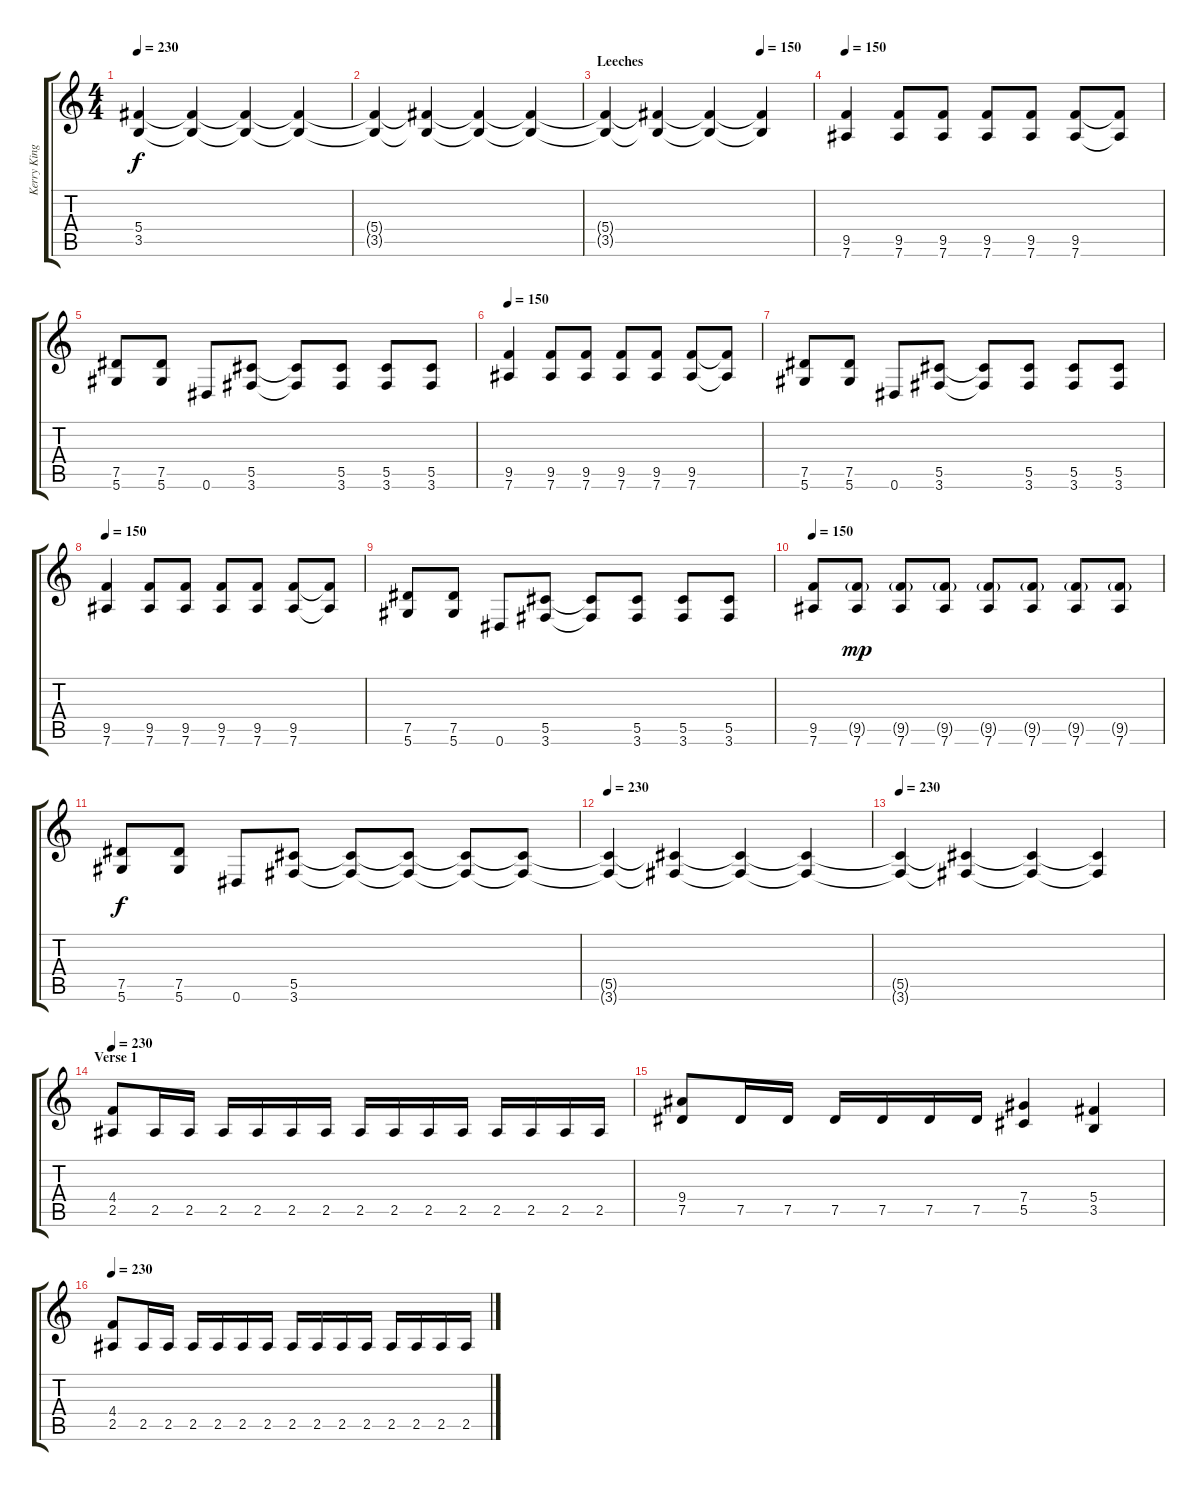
\track ("Kerry King" "Kerry King") {instrument distortionguitar}
\staff {score tabs}
\tuning (Eb4 Bb3 Gb3 Db3 Ab2 Eb2) {hide}
\ts (4 4)
\tempo 230
\clef g2
\ks c
(5.4{t} 3.5{t}).4{dy f} (5.4{t} 3.5{t}).4 (5.4{t} 3.5{t}).4 (5.4{t} 3.5{t}).4 |
(5.4{t} 3.5{t}).4 (5.4{t} 3.5{t}).4 (5.4{t} 3.5{t}).4 (5.4{t} 3.5{t}).4 |
\section ("" "Leeches")
\tempo (150 0.75)
(5.4{t} 3.5{t}).4 (5.4{t} 3.5{t}).4 (5.4{t} 3.5{t}).4 (5.4{t} 3.5{t}).4 |
\tempo 150
(9.5 7.6).4 (9.5 7.6).8 (9.5 7.6).8 (9.5 7.6).8 (9.5 7.6).8 (9.5 7.6).8 (9.5{t} 7.6{t}).8 |
(7.5 5.6).8 (7.5 5.6).8 0.6.8 (5.5 3.6).8 (5.5{t} 3.6{t}).8 (5.5 3.6).8 (5.5 3.6).8 (5.5 3.6).8 |
\tempo 150
(9.5 7.6).4 (9.5 7.6).8 (9.5 7.6).8 (9.5 7.6).8 (9.5 7.6).8 (9.5 7.6).8 (9.5{t} 7.6{t}).8 |
(7.5 5.6).8 (7.5 5.6).8 0.6.8 (5.5 3.6).8 (5.5{t} 3.6{t}).8 (5.5 3.6).8 (5.5 3.6).8 (5.5 3.6).8 |
\tempo 150
(9.5 7.6).4 (9.5 7.6).8 (9.5 7.6).8 (9.5 7.6).8 (9.5 7.6).8 (9.5 7.6).8 (9.5{t} 7.6{t}).8 |
(7.5 5.6).8 (7.5 5.6).8 0.6.8 (5.5 3.6).8 (5.5{t} 3.6{t}).8 (5.5 3.6).8 (5.5 3.6).8 (5.5 3.6).8 |
\tempo 150
(9.5 7.6).8 (9.5{g} 7.6).8{dy mp} (9.5{g} 7.6).8 (9.5{g} 7.6).8 (9.5{g} 7.6).8 (9.5{g} 7.6).8 (9.5{g} 7.6).8 (9.5{g} 7.6).8 |
(7.5 5.6).8{dy f} (7.5 5.6).8 0.6.8 (5.5 3.6).8 (5.5{t} 3.6{t}).8 (5.5{t} 3.6{t}).8 (5.5{t} 3.6{t}).8 (5.5{t} 3.6{t}).8 |
\tempo 230
(5.5{t} 3.6{t}).4 (5.5{t} 3.6{t}).4 (5.5{t} 3.6{t}).4 (5.5{t} 3.6{t}).4 |
\tempo 230
(5.5{t} 3.6{t}).4 (5.5{t} 3.6{t}).4 (5.5{t} 3.6{t}).4 (5.5{t} 3.6{t}).4 |
\section ("" "Verse 1")
\tempo 230
(4.4 2.5).8 2.5.16 2.5.16 2.5.16 2.5.16 2.5.16 2.5.16 2.5.16 2.5.16 2.5.16 2.5.16 2.5.16 2.5.16 2.5.16 2.5.16 |
(9.4 7.5).8 7.5.16 7.5.16 7.5.16 7.5.16 7.5.16 7.5.16 (7.4 5.5).4 (5.4 3.5).4 |
\tempo 230
(4.4 2.5).8 2.5.16 2.5.16 2.5.16 2.5.16 2.5.16 2.5.16 2.5.16 2.5.16 2.5.16 2.5.16 2.5.16 2.5.16 2.5.16 2.5.16
